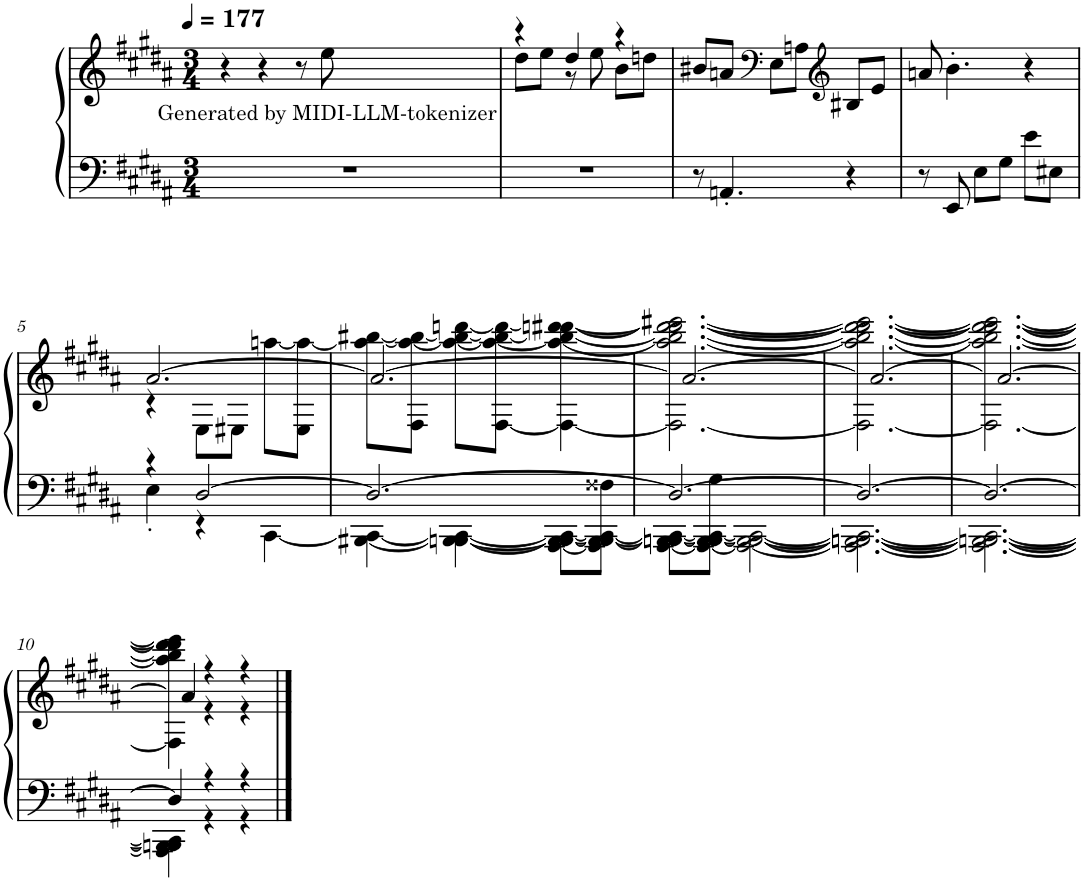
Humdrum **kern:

**kern	**kern	**text
*part1	*part1	*part1
*staff2	*staff1	*staff1
*I"Piano	*	*
*I'Pno.	*	*
*clefF4	*clefG2	*
*k[f#c#g#d#a#]	*k[f#c#g#d#a#]	*
*M3/4	*M3/4	*
*MM177	*MM177	*
=1	=1	=1
2.r	4r	.
.	4r	.
.	8r	.
!	!	!LO:LY:b
.	8ee\	Generated by MIDI-LLM-tokenizer
=2	=2	=2
*	*^	*
2.r	4r	8dd#\L	.
.	.	8ee\J	.
.	4dd#/	8r	.
.	.	8ee\	.
.	4r	8b\L	.
.	.	8ddn\J	.
*	*v	*v	*
=3	=3	=3
8r	8b#X/L	.
4.AAn'/	8an/J	.
*	*clefF4	*
.	8E\L	.
.	8An\J	.
*	*clefG2	*
4r	8B#X/L	.
.	8e/J	.
=4	=4	=4
8r	8an/	.
8EE/	4.b'\	.
8E\L	.	.
8G#\J	.	.
8e\L	4r	.
8E#X\J	.	.
!!LO:LB:g=z
=5	=5	=5
*^	*^	*
4r	4E'\	[2.a#/	4r	.
[2D#/	4r	.	8E\L	.
.	.	.	8E#X\J	.
.	[4CC#\	.	[8aan\L	.
.	.	.	8E#\ 8aa\_J	.
=6	=6	=6	=6	=6
2.D#/_	[4BBB#X\ 4CC#\_	2.a#/_	8aa\_ [8bb#X\L	.
.	.	.	8F#\ 8aa\_ 8bb#\_J	.
.	[4BBBn\ 4BBB#\_ 4CC#\_	.	8aa\_ 8bb#\_ [8dddn\L	.
.	.	.	[8F#\ 8aa\_ 8bb#\_ 8ddd\_J	.
.	[8AAA#\ 8BBB\_ 8BBB#\_ 8CC#\_L	.	4F#\_ 4aa\_ 4bb#\_ 4dddn\_ [4ddd#X\	.
.	8AAA#\] 8BBB\_ 8BBB#\_ 8CC#\_ 8F##X\J	.	.	.
=7	=7	=7	=7	=7
2.D#/_	[8AAA#\ 8BBBn\_ 8BBB#\_ 8CC#\_L	2.a#/_	2.F#\_ 2.aa\_ 2.bb#\_ 2.ddd\_ 2.ddd#\_ [2.eee#X\	.
.	8AAA#\_ 8BBB\_ 8BBB#\_ 8CC#\_ 8G#\J	.	.	.
.	2AAA#\_ 2BBB\_ 2BBB#\_ 2CC#\_	.	.	.
=8	=8	=8	=8	=8
2.D#/_	2.AAA#\_ 2.BBBn\_ 2.BBB#\_ 2.CC#\_	2.a#/_	2.F#\_ 2.aa\_ 2.bb#\_ 2.ddd\_ 2.ddd#\_ 2.eee#\_	.
=9	=9	=9	=9	=9
2.D#/_	2.AAA#\_ 2.BBBn\_ 2.BBB#\_ 2.CC#\_	2.a#/_	2.F#\_ 2.aa\_ 2.bb#\_ 2.ddd\_ 2.ddd#\_ 2.eee#\_	.
!!LO:LB:g=z	!!
=10	=10	=10	=10	=10
4D#/]	4AAA#\] 4BBBn\] 4BBB#\] 4CC#\]	4a#/]	4F#\] 4aa\] 4bb#\] 4ddd\] 4ddd#\] 4eee#\]	.
4r	4r	4r	4r	.
4r	4r	4r	4r	.
*v	*v	*	*	*
*	*v	*v	*
==	==	==
*-	*-	*-
